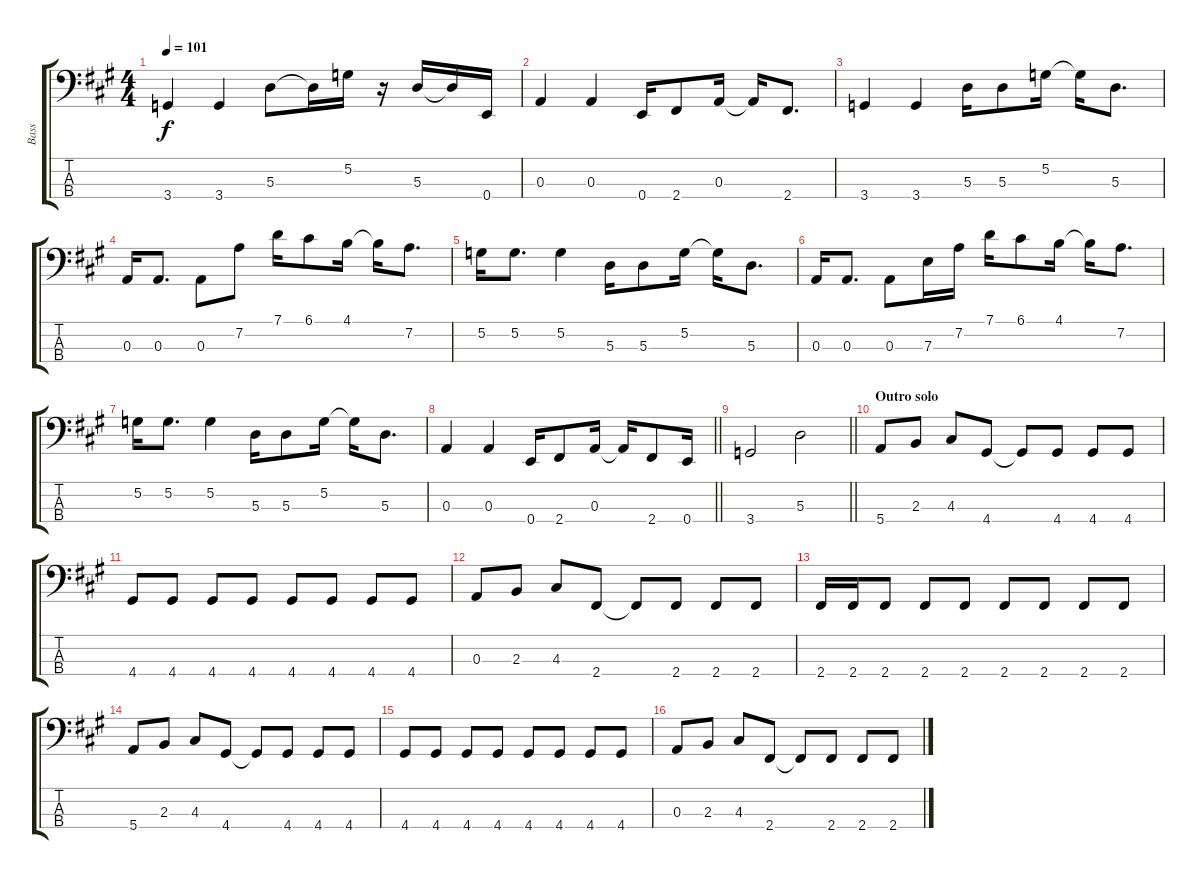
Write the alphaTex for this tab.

\track ("Bass" "Bass") {instrument electricbassfinger}
\staff {score tabs}
\tuning (G2 D2 A1 E1) {hide}
\ts (4 4)
\tempo 101
\clef f4
\ks a
3.4.4{dy f} 3.4.4 5.3.8 5.3{t}.16 5.2.16 r.16 5.3.16 5.3{t}.16 0.4.16 |
0.3.4 0.3.4 0.4.16 2.4.8 0.3.16 0.3{t}.16 2.4.8{d} |
3.4.4 3.4.4 5.3.16 5.3.8 5.2.16 5.2{t}.16 5.3.8{d} |
0.3.16 0.3.8{d} 0.3.8 7.2.8 7.1.16 6.1.8 4.1.16 4.1{t}.16 7.2.8{d} |
5.2.16 5.2.8{d} 5.2.4 5.3.16 5.3.8 5.2.16 5.2{t}.16 5.3.8{d} |
0.3.16 0.3.8{d} 0.3.8 7.3.16 7.2.16 7.1.16 6.1.8 4.1.16 4.1{t}.16 7.2.8{d} |
5.2.16 5.2.8{d} 5.2.4 5.3.16 5.3.8 5.2.16 5.2{t}.16 5.3.8{d} |
\barLineRight lightlight
0.3.4 0.3.4 0.4.16 2.4.8 0.3.16 0.3{t}.16 2.4.8 0.4.16 |
\barLineRight lightlight
3.4.2 5.3.2 |
\section ("" "Outro solo")
5.4.8 2.3.8 4.3.8 4.4.8 4.4{t}.8 4.4.8 4.4.8 4.4.8 |
4.4.8 4.4.8 4.4.8 4.4.8 4.4.8 4.4.8 4.4.8 4.4.8 |
0.3.8 2.3.8 4.3.8 2.4.8 2.4{t}.8 2.4.8 2.4.8 2.4.8 |
2.4.16 2.4.16 2.4.8 2.4.8 2.4.8 2.4.8 2.4.8 2.4.8 2.4.8 |
5.4.8 2.3.8 4.3.8 4.4.8 4.4{t}.8 4.4.8 4.4.8 4.4.8 |
4.4.8 4.4.8 4.4.8 4.4.8 4.4.8 4.4.8 4.4.8 4.4.8 |
0.3.8 2.3.8 4.3.8 2.4.8 2.4{t}.8 2.4.8 2.4.8 2.4.8
